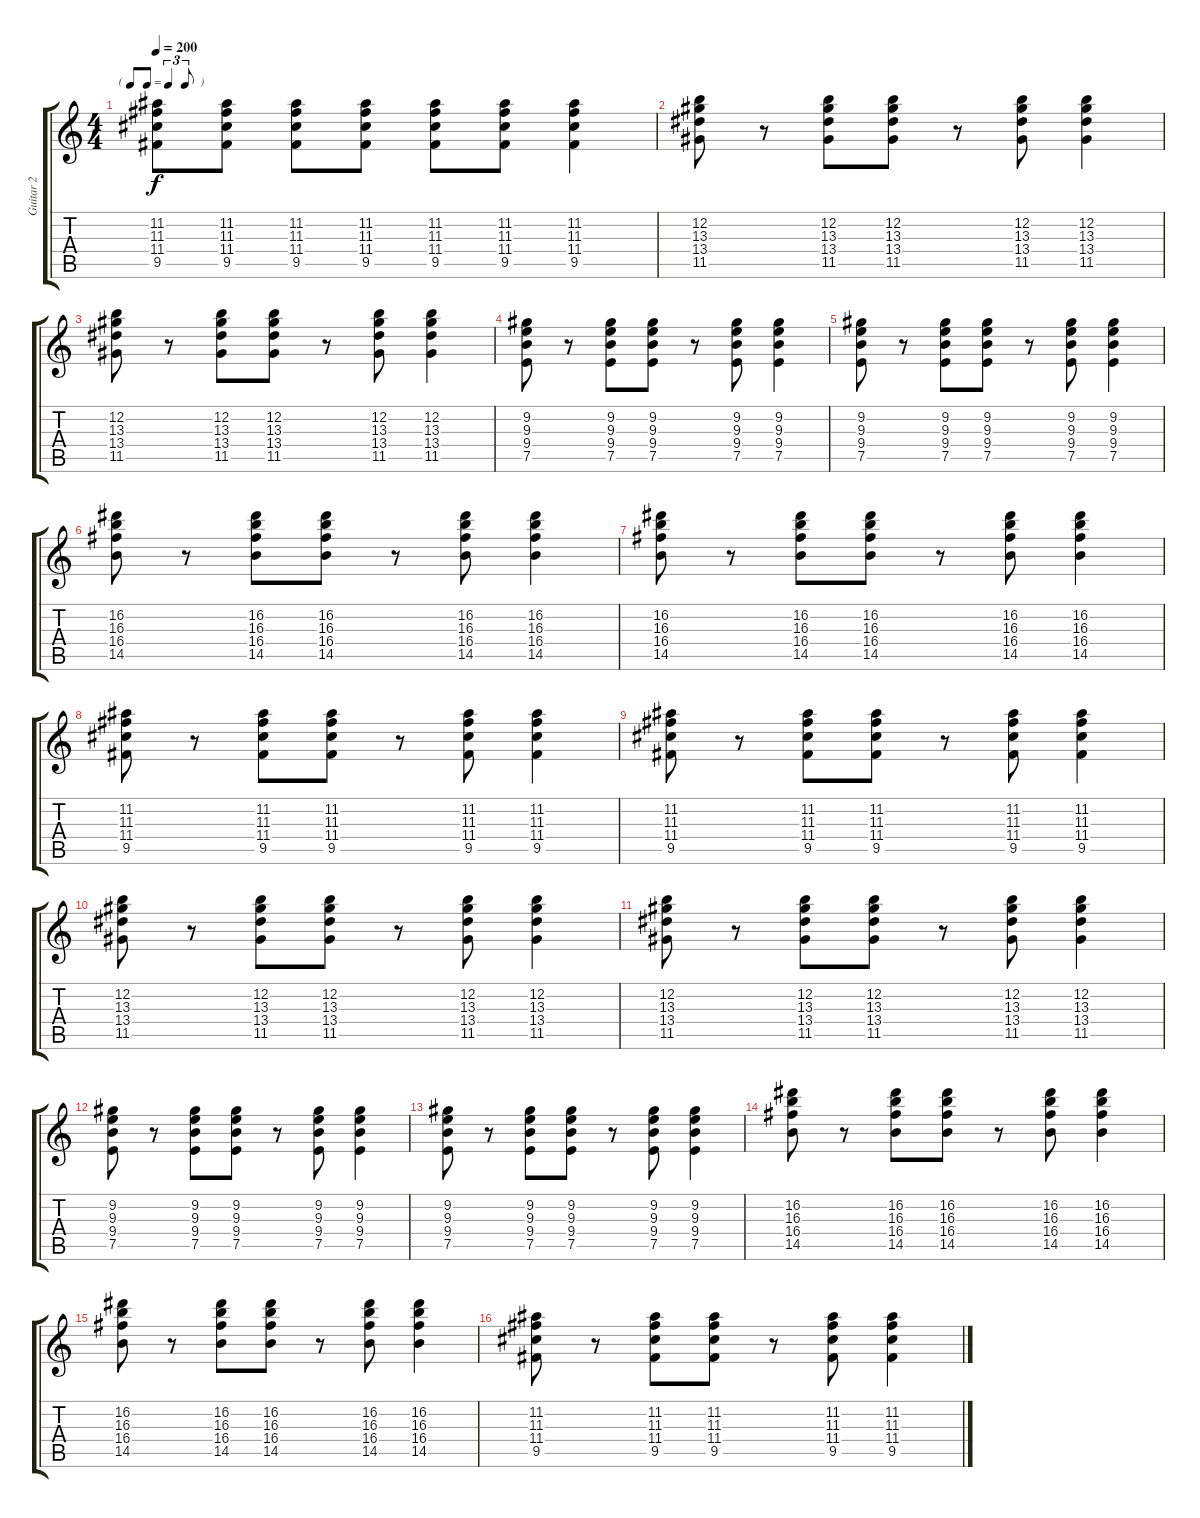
\track ("Guitar 2" "Guitar 2") {instrument overdrivenguitar}
\staff {score tabs}
\tuning (E4 B3 G3 D3 A2 E2) {hide}
\ts (4 4)
\tf triplet8th
\tempo 200
\clef g2
\ks c
(11.2 11.3 11.4 9.5).8{dy f} (11.2 11.3 11.4 9.5).8 (11.2 11.3 11.4 9.5).8 (11.2 11.3 11.4 9.5).8 (11.2 11.3 11.4 9.5).8 (11.2 11.3 11.4 9.5).8 (11.2 11.3 11.4 9.5).4 |
(12.2 13.3 13.4 11.5).8 r.8 (12.2 13.3 13.4 11.5).8 (12.2 13.3 13.4 11.5).8 r.8 (12.2 13.3 13.4 11.5).8 (12.2 13.3 13.4 11.5).4 |
(12.2 13.3 13.4 11.5).8 r.8 (12.2 13.3 13.4 11.5).8 (12.2 13.3 13.4 11.5).8 r.8 (12.2 13.3 13.4 11.5).8 (12.2 13.3 13.4 11.5).4 |
(9.2 9.3 9.4 7.5).8 r.8 (9.2 9.3 9.4 7.5).8 (9.2 9.3 9.4 7.5).8 r.8 (9.2 9.3 9.4 7.5).8 (9.2 9.3 9.4 7.5).4 |
(9.2 9.3 9.4 7.5).8 r.8 (9.2 9.3 9.4 7.5).8 (9.2 9.3 9.4 7.5).8 r.8 (9.2 9.3 9.4 7.5).8 (9.2 9.3 9.4 7.5).4 |
(16.2 16.3 16.4 14.5).8 r.8 (16.2 16.3 16.4 14.5).8 (16.2 16.3 16.4 14.5).8 r.8 (16.2 16.3 16.4 14.5).8 (16.2 16.3 16.4 14.5).4 |
(16.2 16.3 16.4 14.5).8 r.8 (16.2 16.3 16.4 14.5).8 (16.2 16.3 16.4 14.5).8 r.8 (16.2 16.3 16.4 14.5).8 (16.2 16.3 16.4 14.5).4 |
(11.2 11.3 11.4 9.5).8 r.8 (11.2 11.3 11.4 9.5).8 (11.2 11.3 11.4 9.5).8 r.8 (11.2 11.3 11.4 9.5).8 (11.2 11.3 11.4 9.5).4 |
(11.2 11.3 11.4 9.5).8 r.8 (11.2 11.3 11.4 9.5).8 (11.2 11.3 11.4 9.5).8 r.8 (11.2 11.3 11.4 9.5).8 (11.2 11.3 11.4 9.5).4 |
(12.2 13.3 13.4 11.5).8 r.8 (12.2 13.3 13.4 11.5).8 (12.2 13.3 13.4 11.5).8 r.8 (12.2 13.3 13.4 11.5).8 (12.2 13.3 13.4 11.5).4 |
(12.2 13.3 13.4 11.5).8 r.8 (12.2 13.3 13.4 11.5).8 (12.2 13.3 13.4 11.5).8 r.8 (12.2 13.3 13.4 11.5).8 (12.2 13.3 13.4 11.5).4 |
(9.2 9.3 9.4 7.5).8 r.8 (9.2 9.3 9.4 7.5).8 (9.2 9.3 9.4 7.5).8 r.8 (9.2 9.3 9.4 7.5).8 (9.2 9.3 9.4 7.5).4 |
(9.2 9.3 9.4 7.5).8 r.8 (9.2 9.3 9.4 7.5).8 (9.2 9.3 9.4 7.5).8 r.8 (9.2 9.3 9.4 7.5).8 (9.2 9.3 9.4 7.5).4 |
(16.2 16.3 16.4 14.5).8 r.8 (16.2 16.3 16.4 14.5).8 (16.2 16.3 16.4 14.5).8 r.8 (16.2 16.3 16.4 14.5).8 (16.2 16.3 16.4 14.5).4 |
(16.2 16.3 16.4 14.5).8 r.8 (16.2 16.3 16.4 14.5).8 (16.2 16.3 16.4 14.5).8 r.8 (16.2 16.3 16.4 14.5).8 (16.2 16.3 16.4 14.5).4 |
(11.2 11.3 11.4 9.5).8 r.8 (11.2 11.3 11.4 9.5).8 (11.2 11.3 11.4 9.5).8 r.8 (11.2 11.3 11.4 9.5).8 (11.2 11.3 11.4 9.5).4
